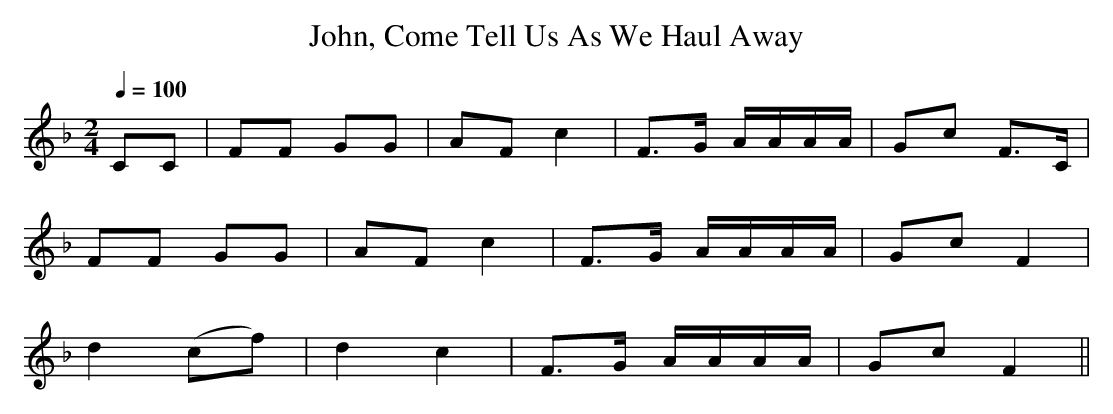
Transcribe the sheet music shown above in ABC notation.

X:1
T:John, Come Tell Us As We Haul Away
M:2/4
L:1/16
Q:1/4=100
K:F
C2C2|\
F2F2 G2G2|A2F2 c4|F3G AAAA|G2c2 F3C|
F2F2 G2G2|A2F2 c4|F3G AAAA|G2c2 F4 |
d4 (c2f2)|d4   c4|F3G AAAA|G2c2 F4||
